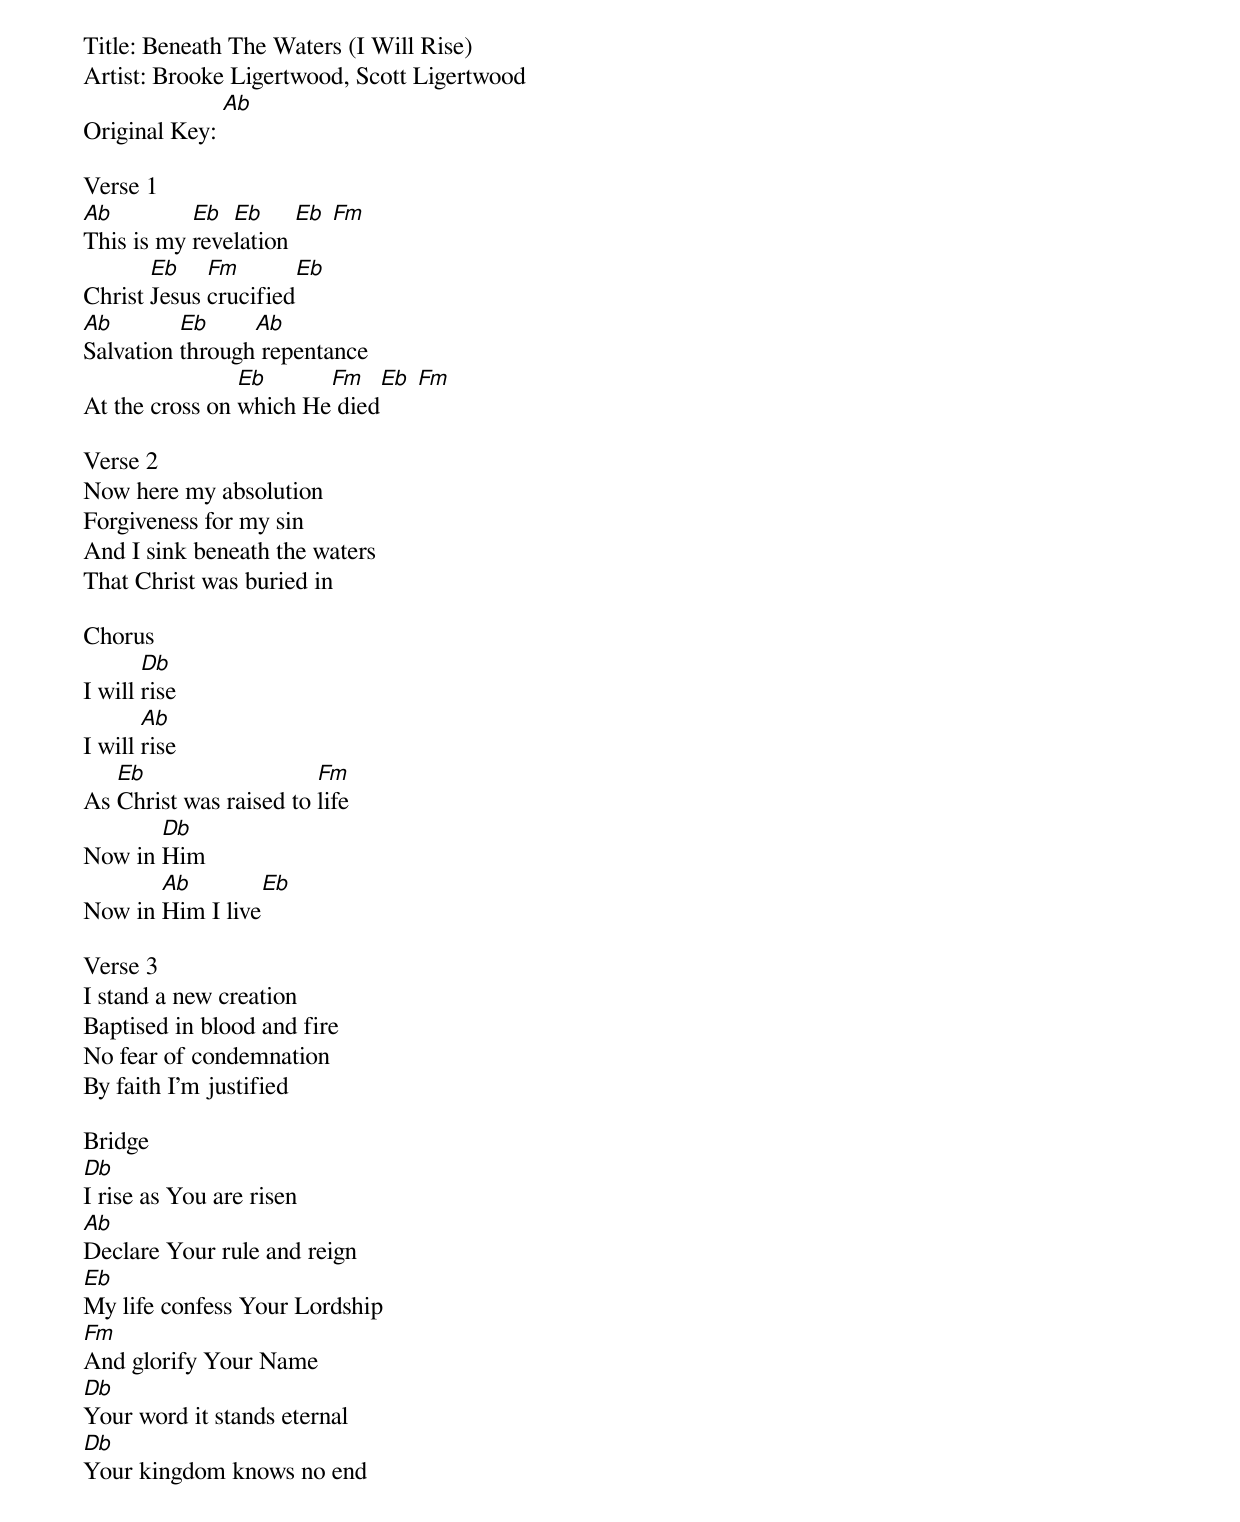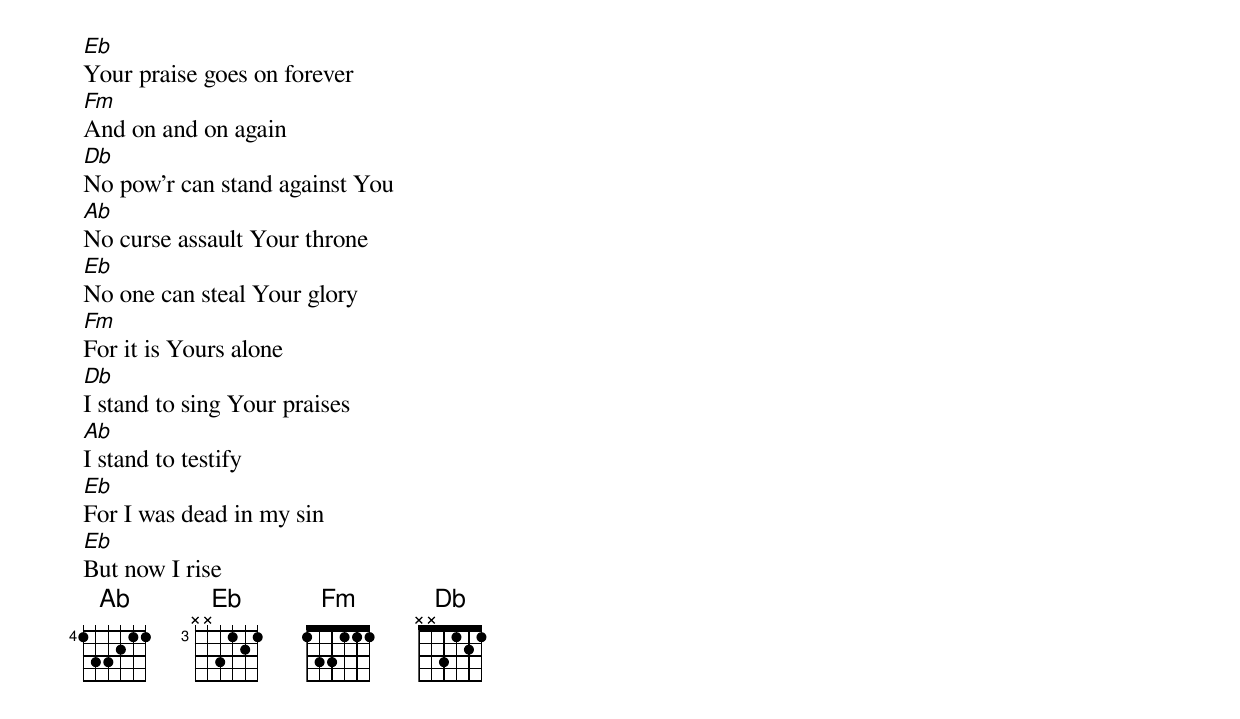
Title: Beneath The Waters (I Will Rise)
Artist: Brooke Ligertwood, Scott Ligertwood
Original Key: [Ab]

Verse 1
[Ab]This is my [Eb]reve[Eb]lation [Eb] [Fm]
Christ [Eb]Jesus [Fm]crucified[Eb]
[Ab]Salvation [Eb]through[Ab] repentance
At the cross on [Eb]which He[Fm] died[Eb] [Fm]

Verse 2
Now here my absolution
Forgiveness for my sin
And I sink beneath the waters
That Christ was buried in

Chorus
I will [Db]rise
I will [Ab]rise
As [Eb]Christ was raised to [Fm]life
Now in [Db]Him
Now in [Ab]Him I live[Eb]

Verse 3
I stand a new creation
Baptised in blood and fire
No fear of condemnation
By faith I'm justified

Bridge
[Db]I rise as You are risen
[Ab]Declare Your rule and reign
[Eb]My life confess Your Lordship
[Fm]And glorify Your Name
[Db]Your word it stands eternal
[Db]Your kingdom knows no end
[Eb]Your praise goes on forever
[Fm]And on and on again
[Db]No pow'r can stand against You
[Ab]No curse assault Your throne
[Eb]No one can steal Your glory
[Fm]For it is Yours alone
[Db]I stand to sing Your praises
[Ab]I stand to testify
[Eb]For I was dead in my sin
[Eb]But now I rise
